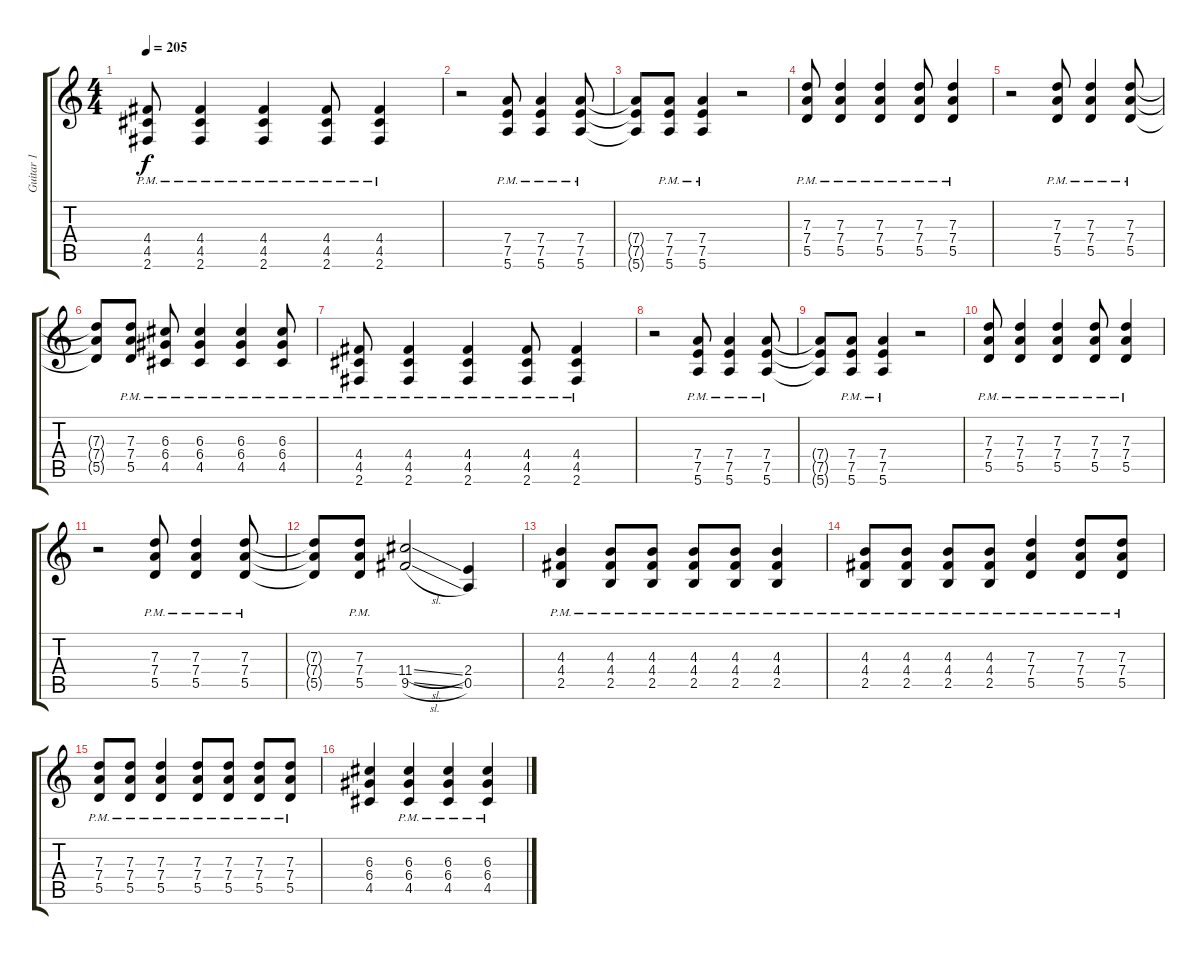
\track ("Guitar 1" "Guitar 1") {instrument overdrivenguitar}
\staff {score tabs}
\tuning (E4 B3 G3 D3 A2 E2) {hide}
\ts (4 4)
\tempo 205
\clef g2
\ks c
(4.4{pm} 4.5{pm} 2.6{pm}).8{dy f} (4.4{pm} 4.5{pm} 2.6{pm}).4 (4.4{pm} 4.5{pm} 2.6{pm}).4 (4.4{pm} 4.5{pm} 2.6{pm}).8 (4.4{pm} 4.5{pm} 2.6{pm}).4 |
r.2 (7.4 7.5{pm} 5.6).8 (7.4 7.5{pm} 5.6).4 (7.4{pm} 7.5{pm} 5.6{pm}).8 |
(7.4{t} 7.5{t} 5.6{t}).8 (7.4 7.5{pm} 5.6).8 (7.4 7.5{pm} 5.6).4 r.2 |
(7.3{pm} 7.4{pm} 5.5{pm}).8 (7.3{pm} 7.4{pm} 5.5{pm}).4 (7.3{pm} 7.4{pm} 5.5{pm}).4 (7.3{pm} 7.4{pm} 5.5{pm}).8 (7.3{pm} 7.4{pm} 5.5{pm}).4 |
r.2 (7.3{pm} 7.4{pm} 5.5{pm}).8 (7.3{pm} 7.4{pm} 5.5{pm}).4 (7.3{pm} 7.4{pm} 5.5{pm}).8 |
(7.3{t} 7.4{t} 5.5{t}).8 (7.3{pm} 7.4{pm} 5.5{pm}).8 (6.3{pm} 6.4{pm} 4.5{pm}).8 (6.3{pm} 6.4{pm} 4.5{pm}).4 (6.3{pm} 6.4{pm} 4.5{pm}).4 (6.3{pm} 6.4{pm} 4.5{pm}).8 |
(4.4{pm} 4.5{pm} 2.6{pm}).8 (4.4{pm} 4.5{pm} 2.6{pm}).4 (4.4{pm} 4.5{pm} 2.6{pm}).4 (4.4{pm} 4.5{pm} 2.6{pm}).8 (4.4{pm} 4.5{pm} 2.6{pm}).4 |
r.2 (7.4 7.5{pm} 5.6).8 (7.4 7.5{pm} 5.6).4 (7.4{pm} 7.5{pm} 5.6{pm}).8 |
(7.4{t} 7.5{t} 5.6{t}).8 (7.4 7.5{pm} 5.6).8 (7.4 7.5{pm} 5.6).4 r.2 |
(7.3{pm} 7.4{pm} 5.5{pm}).8 (7.3{pm} 7.4{pm} 5.5{pm}).4 (7.3{pm} 7.4{pm} 5.5{pm}).4 (7.3{pm} 7.4{pm} 5.5{pm}).8 (7.3{pm} 7.4{pm} 5.5{pm}).4 |
r.2 (7.3{pm} 7.4{pm} 5.5{pm}).8 (7.3{pm} 7.4{pm} 5.5{pm}).4 (7.3{pm} 7.4{pm} 5.5{pm}).8 |
(7.3{t} 7.4{t} 5.5{t}).8 (7.3{pm} 7.4{pm} 5.5{pm}).8 (11.4{sl} 9.5{sl}).2 (2.4 0.5).4 |
(4.3{pm} 4.4{pm} 2.5{pm}).4 (4.3{pm} 4.4{pm} 2.5{pm}).8 (4.3{pm} 4.4{pm} 2.5{pm}).8 (4.3{pm} 4.4{pm} 2.5{pm}).8 (4.3{pm} 4.4{pm} 2.5{pm}).8 (4.3{pm} 4.4{pm} 2.5{pm}).4 |
(4.3{pm} 4.4{pm} 2.5{pm}).8 (4.3{pm} 4.4{pm} 2.5{pm}).8 (4.3{pm} 4.4{pm} 2.5{pm}).8 (4.3{pm} 4.4{pm} 2.5{pm}).8 (7.3{pm} 7.4{pm} 5.5{pm}).4 (7.3{pm} 7.4{pm} 5.5{pm}).8 (7.3{pm} 7.4{pm} 5.5{pm}).8 |
(7.3{pm} 7.4{pm} 5.5{pm}).8 (7.3{pm} 7.4{pm} 5.5{pm}).8 (7.3{pm} 7.4{pm} 5.5{pm}).4 (7.3{pm} 7.4{pm} 5.5{pm}).8 (7.3{pm} 7.4{pm} 5.5{pm}).8 (7.3{pm} 7.4{pm} 5.5{pm}).8 (7.3{pm} 7.4{pm} 5.5{pm}).8 |
(6.3 6.4 4.5).4 (6.3{pm} 6.4 4.5).4 (6.3{pm} 6.4 4.5).4 (6.3{pm} 6.4 4.5).4
